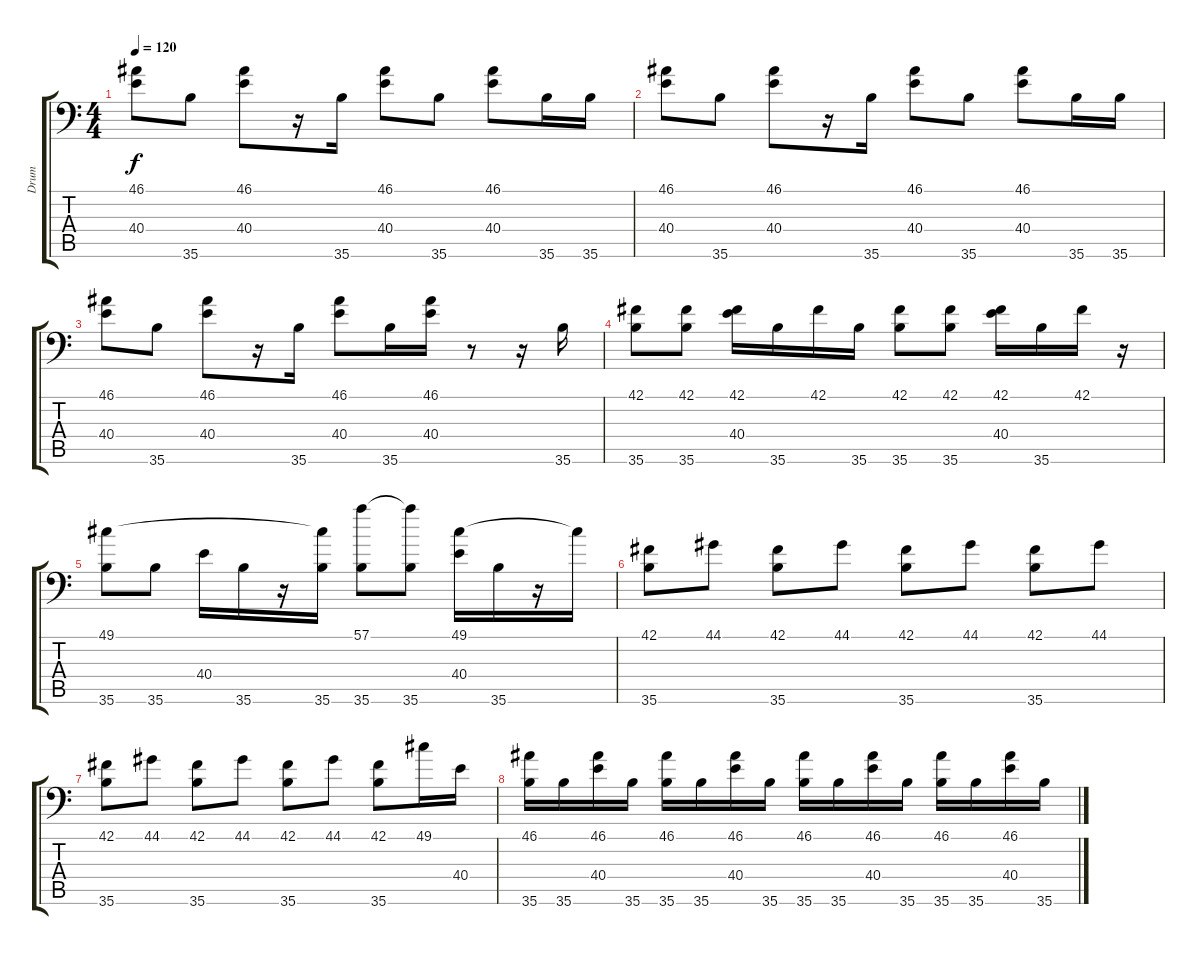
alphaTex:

\track ("Drum" "Drum") {instrument acousticgrandpiano}
\staff {score tabs}
\tuning (C-1 C-1 C-1 C-1 C-1 C-1) {hide}
\ts (4 4)
\tempo 120
\clef f4
\ks c
(46.1 40.4).8{dy f} 35.6.8 (46.1 40.4).8 r.16 35.6.16 (46.1 40.4).8 35.6.8 (46.1 40.4).8 35.6.16 35.6.16 |
(46.1 40.4).8 35.6.8 (46.1 40.4).8 r.16 35.6.16 (46.1 40.4).8 35.6.8 (46.1 40.4).8 35.6.16 35.6.16 |
(46.1 40.4).8 35.6.8 (46.1 40.4).8 r.16 35.6.16 (46.1 40.4).8 35.6.16 (46.1 40.4).16 r.8 r.16 35.6.16 |
(42.1 35.6).8 (42.1 35.6).8 (42.1 40.4).16 35.6.16 42.1.16 35.6.16 (42.1 35.6).8 (42.1 35.6).8 (42.1 40.4).16 35.6.16 42.1.16 r.16 |
(49.1 35.6).8 35.6.8 40.4.16 35.6.16 r.16 (49.1{t} 35.6).16 (57.1 35.6).8 (57.1{t} 35.6).8 (49.1 40.4).16 35.6.16 r.16 49.1{t}.16 |
(42.1 35.6).8 44.1.8 (42.1 35.6).8 44.1.8 (42.1 35.6).8 44.1.8 (42.1 35.6).8 44.1.8 |
(42.1 35.6).8 44.1.8 (42.1 35.6).8 44.1.8 (42.1 35.6).8 44.1.8 (42.1 35.6).8 49.1.16 40.4.16 |
(46.1 35.6).16 35.6.16 (46.1 40.4).16 35.6.16 (46.1 35.6).16 35.6.16 (46.1 40.4).16 35.6.16 (46.1 35.6).16 35.6.16 (46.1 40.4).16 35.6.16 (46.1 35.6).16 35.6.16 (46.1 40.4).16 35.6.16
